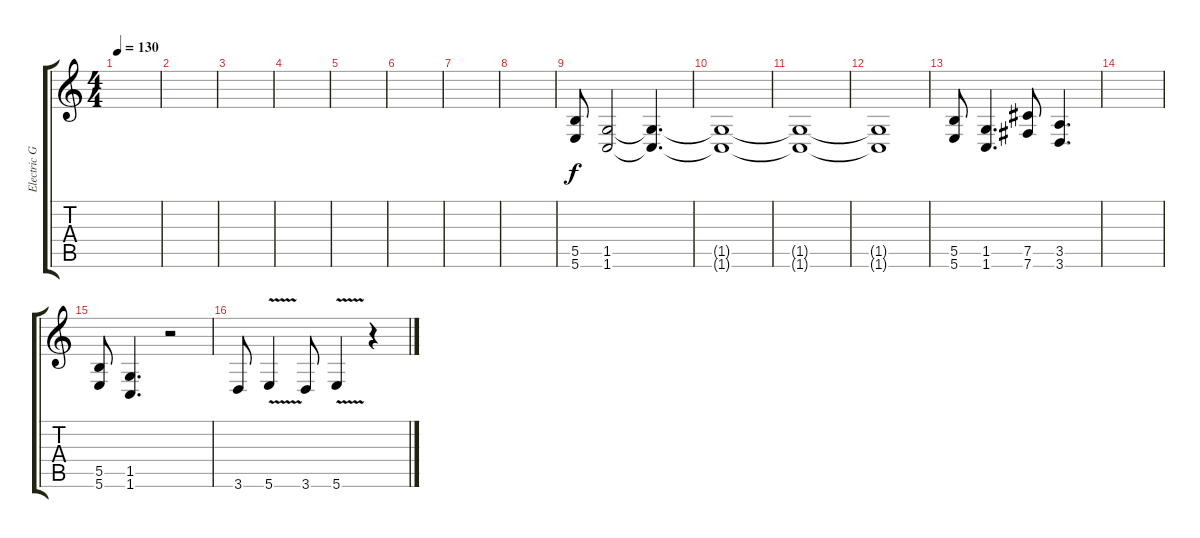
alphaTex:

\track ("Electric Guitar" "Electric G") {instrument distortionguitar}
\staff {score tabs}
\tuning (Db4 Ab3 E3 B2 Gb2 B1) {hide}
\ts (4 4)
\tempo 130
\clef g2
\ks c
|
|
|
|
|
|
|
|
(5.5 5.6).8 (1.5 1.6).2 (1.5{t} 1.6{t}).4{d} |
(1.5{t} 1.6{t}).1 |
(1.5{t} 1.6{t}).1 |
(1.5{t} 1.6{t}).1 |
(5.5 5.6).8 (1.5 1.6).4{d} (7.5 7.6).8 (3.5 3.6).4{d} |
|
(5.5 5.6).8 (1.5 1.6).4{d} r.2 |
3.6.8 5.6{v}.4 3.6.8 5.6{v}.4 r.4
